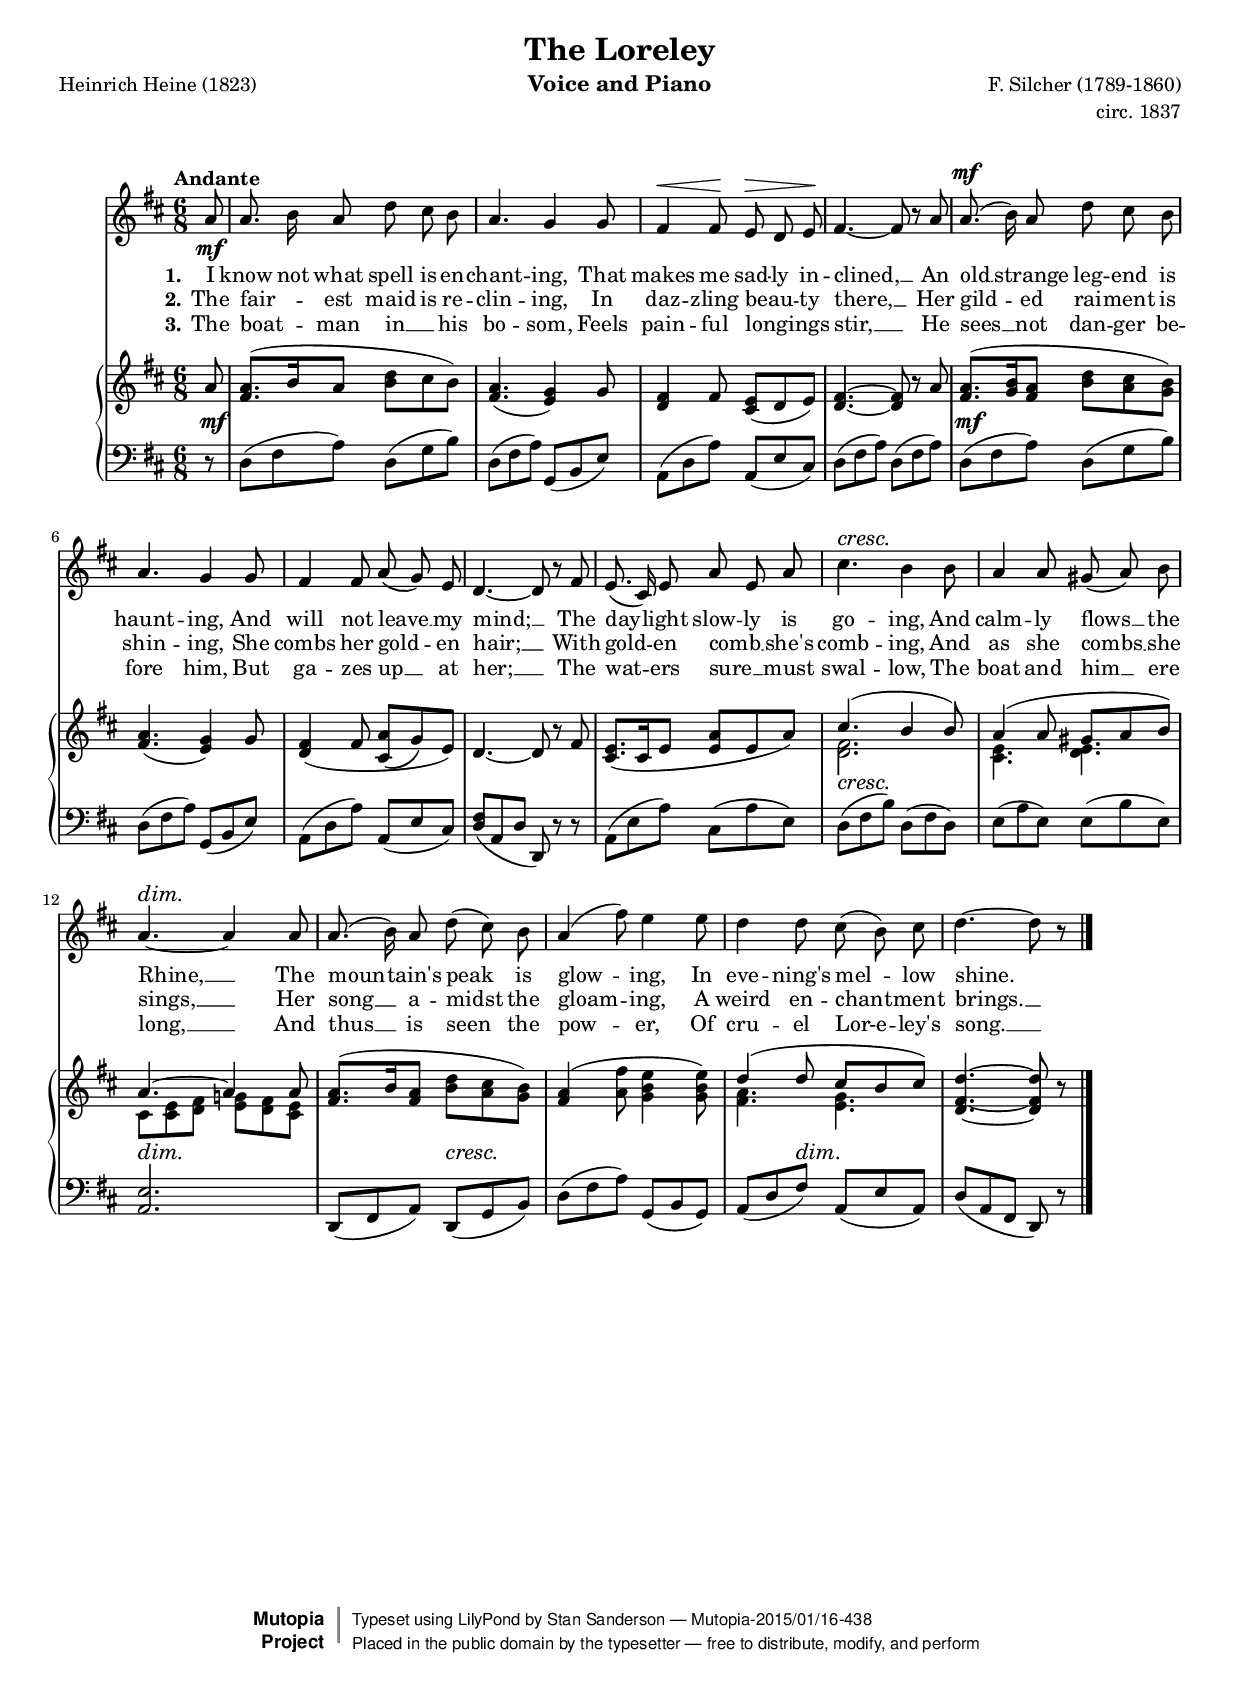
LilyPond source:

\include "english.ly"
\version "2.19.15"

#(set-global-staff-size 17)

\layout{
%	line-width = 180 \mm
	indent = 8 \mm
%	interscoreline = 4.0 \mm
}

\header {
  title = "The Loreley"
  subsubtitle =""
  composer = "F. Silcher (1789-1860)"
  poet = "Heinrich Heine (1823)"
  instrument = "Voice and Piano"
  opus = "circ. 1837"
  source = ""
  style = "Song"
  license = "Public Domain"
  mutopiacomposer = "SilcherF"
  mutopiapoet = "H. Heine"
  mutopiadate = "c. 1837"
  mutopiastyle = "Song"
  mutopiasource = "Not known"
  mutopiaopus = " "
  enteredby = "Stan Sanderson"
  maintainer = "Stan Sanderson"
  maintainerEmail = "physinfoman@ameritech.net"

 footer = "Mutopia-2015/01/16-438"
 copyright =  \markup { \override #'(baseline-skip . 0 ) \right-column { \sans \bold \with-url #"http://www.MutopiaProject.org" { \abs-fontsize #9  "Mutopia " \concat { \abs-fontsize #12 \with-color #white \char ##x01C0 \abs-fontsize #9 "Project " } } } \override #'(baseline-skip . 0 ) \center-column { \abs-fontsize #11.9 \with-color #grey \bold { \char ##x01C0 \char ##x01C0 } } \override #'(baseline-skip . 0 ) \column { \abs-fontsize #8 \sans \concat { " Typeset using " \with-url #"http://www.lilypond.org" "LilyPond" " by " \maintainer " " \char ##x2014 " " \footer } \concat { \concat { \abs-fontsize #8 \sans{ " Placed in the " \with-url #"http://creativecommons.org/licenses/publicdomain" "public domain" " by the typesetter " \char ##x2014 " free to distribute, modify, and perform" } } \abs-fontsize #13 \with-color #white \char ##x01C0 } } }
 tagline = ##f
}

\paper {
  top-margin = 6\mm                              %-minimum top-margin: 8mm
  top-markup-spacing.basic-distance = #5         %-dist. from bottom of top margin to the first markup/title
  markup-system-spacing #'padding = #5
  markup-markup-spacing #'padding = #1.2
  bottom-margin = 10\mm
  ragged-bottom = ##f
}


% separate dynamics context is used between the piano staff
pdynamics = {
  \time 6/8
  \partial 8 s8\mf
  \override DynamicTextSpanner.style = #'none
  s2.*4 |
  s2.\mf s2.*4 | s4\cresc s2\! |
  s2. s4\dim s2\! | s4. s8\cresc s4\! | s2. | s4 s4\dim s4\! | s2.
}

melody = \relative c'' {
	\key d\major \time 6/8
    \tempo "Andante"
	\partial 8 a8\mf
%% 1-3
	a8. b16 a8 d cs b | a4. g4 g8 | fs4^\< fs8\! e^\> d e\! |
%% 4-6
	fs4. ~ fs8 r a | a8.^\mf( b16) a8 d cs b | a4. g4 g8 |
%% 7-9
	fs4 fs8 a( g) e | d4. ~ d8 r fs | e8.( cs16) e8 a e a |
%% 10-12
    \override DynamicTextSpanner.style = #'none
	cs4.^\cresc b4 b8\! | a4 a8 gs( a) b | a4.^\dim ~ a4 a8\! |
%% 13-15
	a8.( b16) a8 d( cs) b | a4( fs'8) e4 e8 | d4 d8 cs( b) cs |
%% 16-18
	d4. ~ d8 r \bar "|."
}

textA = \lyricmode {
	I know not what spell is en -- chant -- ing,
	That makes me sad -- ly in -- clined, __
	An old __ strange leg -- end is haunt -- ing,
	And will not leave __ my mind; __
	The day -- light slow -- ly is go -- ing,
	And calm -- ly flows __ the Rhine, __
	The moun -- tain's peak is glow -- ing,
	In eve -- ning's mel -- low shine.
}

textB = \lyricmode {
	The fair -- _ est maid is re -- clin -- ing,
	In daz -- zling beau -- _ ty there, __
	Her gild -- ed rai -- ment is shin -- ing,
	She combs her gold -- en hair; __
	With gold -- en comb __ _ she's comb -- ing,
	And as she combs __ she sings, __
	Her song __ a -- midst the gloam -- ing,
	A weird en -- chant -- ment brings. __
}

textC = \lyricmode {
	The boat -- _ man in __ _ his bo -- som,
	Feels pain -- ful long -- _ ings stir, __
	He sees __ not dan -- ger be -- fore him,
	But ga -- zes up __ at her; __
	The wat -- ers sure __ _ must swal -- low,
	The boat and him __ ere long, __
	And thus __ is seen the pow -- er,
	Of cru -- el Lor-e -- ley's song. __
}

upper = \relative c'' {
	\key d\major \time 6/8
	\partial 8 a8
%% 1-3
	<a fs>8.( b16 a8 <d b> cs b) | <a fs>4.( <g e>4) g8 |
		<fs d>4 fs8 <e cs>( d e) |
%% 4-6
	<fs d>4. ~ <fs d>8 r a | <a fs>8.( <b g>16 <a fs>8 <d b> <cs a> <b g>) |
		<a fs>4.( <g e>4) g8 |
%% 7-9
	<fs d>4( fs8 <a cs,>\( g\) e) | d4. ~ d8 r fs | <e cs>8.( cs16 e8 <a e> e a) |
%% 10-12
	<<{cs4.( b4 b8) }\\{<fs d>2.}>> | <<{a4( a8 gs a b)}\\{<e, cs>4. <e d>}>> |
		<<{a4. ~ a4 a8}\\{cs,8 <e cs> <fs d> <g! e> <fs d> <e cs>}>>
%% 13-15
	<a fs>8.( b16 <a fs>8 <d b> <cs a> <b g>) |
		<a fs>4( <fs' a,>8 <e b g>4 <e b g>8) |
		<<{d4( d8 cs b cs) } \\ {<a fs>4. <g e>4.}>>

	<d' fs, d>4. ~ <d fs, d>8 r
}

lower = \relative c {
	\key d\major \time 6/8
    \tempo "Andante"
	r8
%% 1-3
	d8( fs a) d,( g b) | d,( fs a) g,( b e) | a,( d a') a,( e' cs) |
%% 4-6
	d( fs a) d,( fs a) | d,( fs a) d,( g b) | d,( fs a) g,( b e) |
%% 7-9
	a,( d a') a,( e' cs) | <fs d>( a, d d,) r r | a'( e' a) cs,( a' e) |
%% 10-12
	d( fs b) d,( fs d) | e( a e) e( b' e,) | <e a,>2.
%% 13-15
	d,8( fs a) d,( g b) | d( fs a) g,( b g) | a( d fs) a,( e' a,) |

	d( a fs d) r
}

\score {
  <<
    \new Voice = "mel" {
	  \autoBeamOff
	  \melody
    }
    \new Lyrics \lyricsto mel { \set stanza = "1." \textA }
    \new Lyrics \lyricsto mel { \set stanza = "2." \textB }
    \new Lyrics \lyricsto mel { \set stanza = "3." \textC }

    \new PianoStaff <<
	  \new Voice = "upper" \upper
      \new Dynamics { \pdynamics }
	  \new Voice = "lower" <<
        \clef bass
        \lower
      >>
    >>
  >>
  \layout {
  }

  \midi {
    \tempo 4 = 76
  }
}
